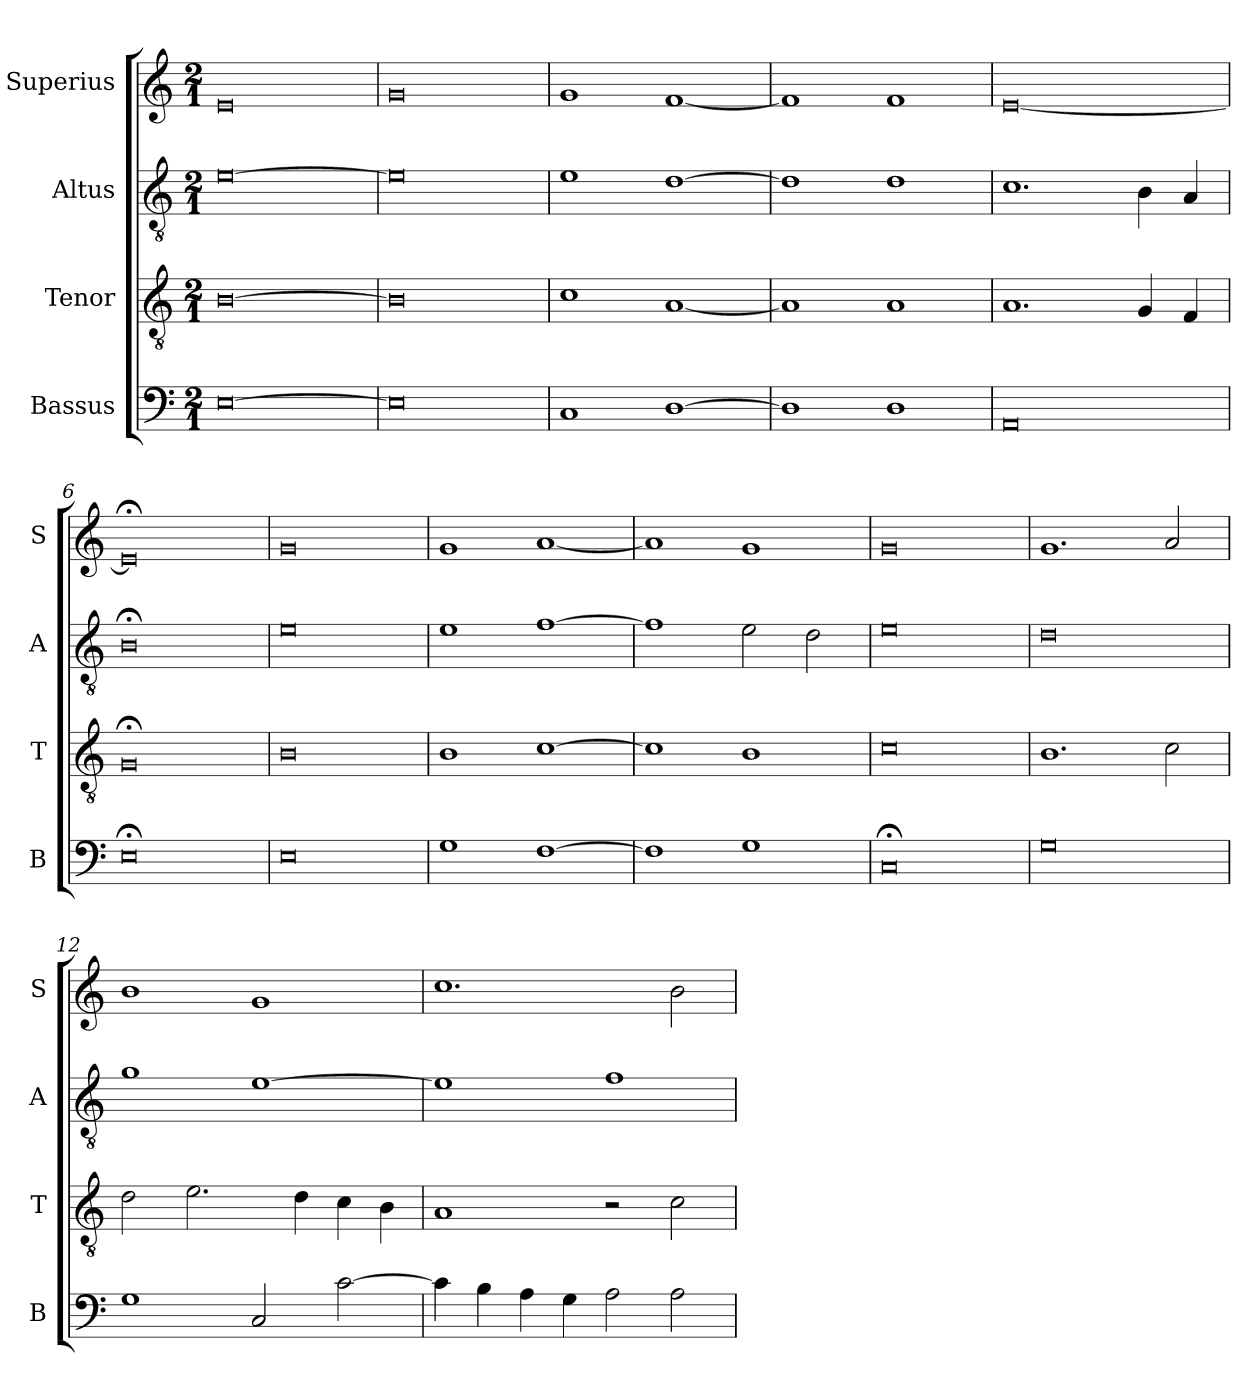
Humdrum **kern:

**kern	**kern	**kern	**kern
*part4	*part3	*part2	*part1
*staff4	*staff3	*staff2	*staff1
*I"Bassus	*I"Tenor	*I"Altus	*I"Superius
*I'B	*I'T	*I'A	*I'S
*clefF4	*clefGv2	*clefGv2	*clefG2
*k[]	*k[]	*k[]	*k[]
*C:	*C:	*C:	*C:
*M2/1	*M2/1	*M2/1	*M2/1
=1	=1	=1	=1
[0E	[0B	[0e	0e
=2	=2	=2	=2
0E]	0B]	0e]	0g
=3	=3	=3	=3
1C	1c	1e	1g
[1D	[1A	[1d	[1f
=4	=4	=4	=4
1D]	1A]	1d]	1f]
1D	1A	1d	1f
=5	=5	=5	=5
0AA	1.A	1.c	[0e
.	4G	4B	.
.	4F	4A	.
=6	=6	=6	=6
0E;<	0G;<	0B;<	0e;<]
=7	=7	=7	=7
0E	0B	0e	0g
=8	=8	=8	=8
1G	1B	1e	1g
[1F	[1c	[1f	[1a
=9	=9	=9	=9
1F]	1c]	1f]	1a]
1G	1B	2e	1g
.	.	2d	.
=10	=10	=10	=10
0C;<	0c	0e	0g
=11	=11	=11	=11
0G	1.B	0d	1.g
.	2c	.	2a
=12	=12	=12	=12
1G	2d	1g	1b
.	2.e	.	.
2C	.	[1e	1g
.	4d	.	.
[2c	4c	.	.
.	4B	.	.
=13	=13	=13	=13
4c]	1A	1e]	1.cc
4B	.	.	.
4A	.	.	.
4G	.	.	.
2A	2r	1f	.
2A	2c	.	2b
=	=	=	=
*-	*-	*-	*-
